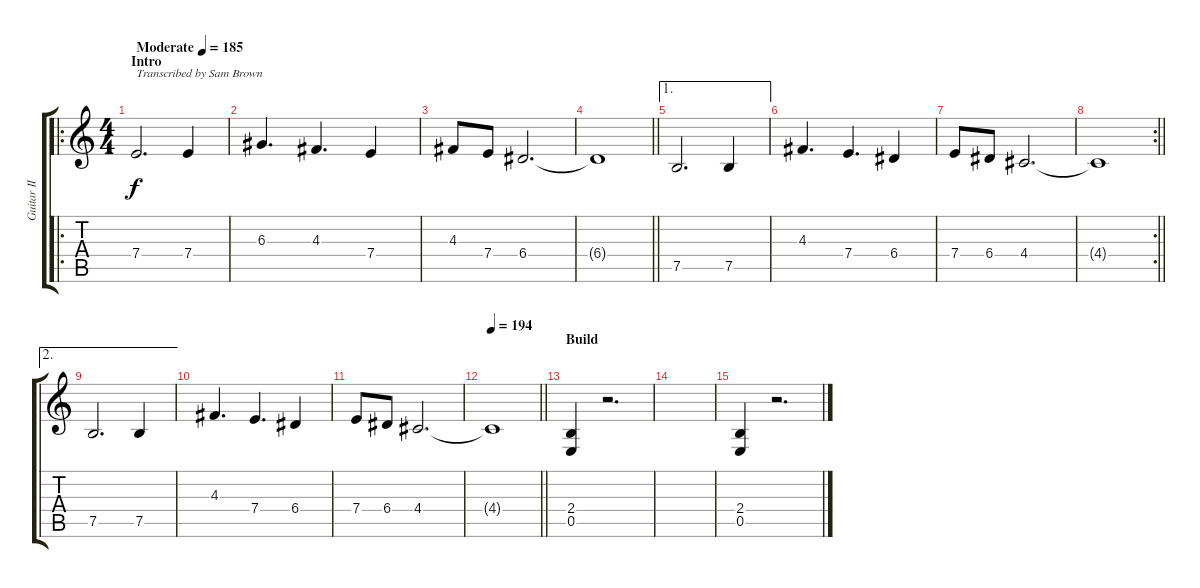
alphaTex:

\track ("Guitar II" "Guitar II") {instrument distortionguitar}
\staff {score tabs}
\tuning (B3 Gb3 D3 A2 E2 B1) {hide}
\ro
\ts (4 4)
\section ("" "Intro")
\tempo (185 "Moderate")
\clef g2
\ks c
7.4.2{d txt "Transcribed by Sam Brown" dy f instrument distortionguitar} 7.4.4 |
6.3.4{d} 4.3.4{d} 7.4.4 |
4.3.8 7.4.8 6.4.2{d} |
\barLineRight lightlight
6.4{t}.1 |
\ae 1
\section ("" "")
7.5.2{d} 7.5.4 |
4.3.4{d} 7.4.4{d} 6.4.4 |
7.4.8 6.4.8 4.4.2{d} |
\rc 2
\barLineRight lightlight
4.4{t}.1 |
\ae 2
\section ("" "")
7.5.2{d} 7.5.4 |
4.3.4{d} 7.4.4{d} 6.4.4 |
7.4.8 6.4.8 4.4.2{d} |
\tempo 194
\barLineRight lightlight
4.4{t}.1 |
\section ("" "Build")
(2.4 0.5).4 r.2{d} |
|
(2.4 0.5).4 r.2{d}
